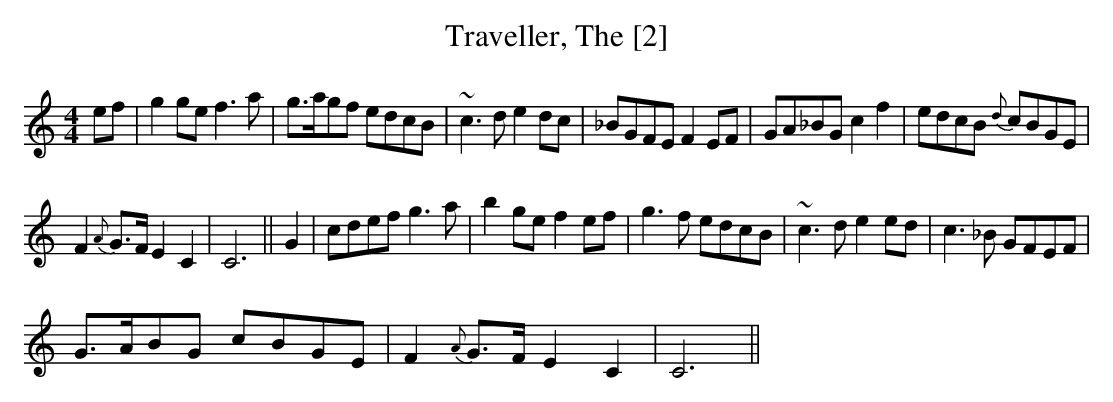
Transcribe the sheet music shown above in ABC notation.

X:1
T:Traveller, The [2]
M:4/4
L:1/8
K:C
ef|g2 ge f3a|g>agf edcB|~c3d e2 dc|_BGFE F2 EF|GA_BG c2f2|edcB {d}cBGE|
F2 {A}G>F E2C2|C6||G2|cdef g3a|b2 ge f2 ef|g3f edcB|~c3d e2 ed|c3_B GFEF|
G>ABG cBGE|F2 {A}G>F E2C2|C6||
